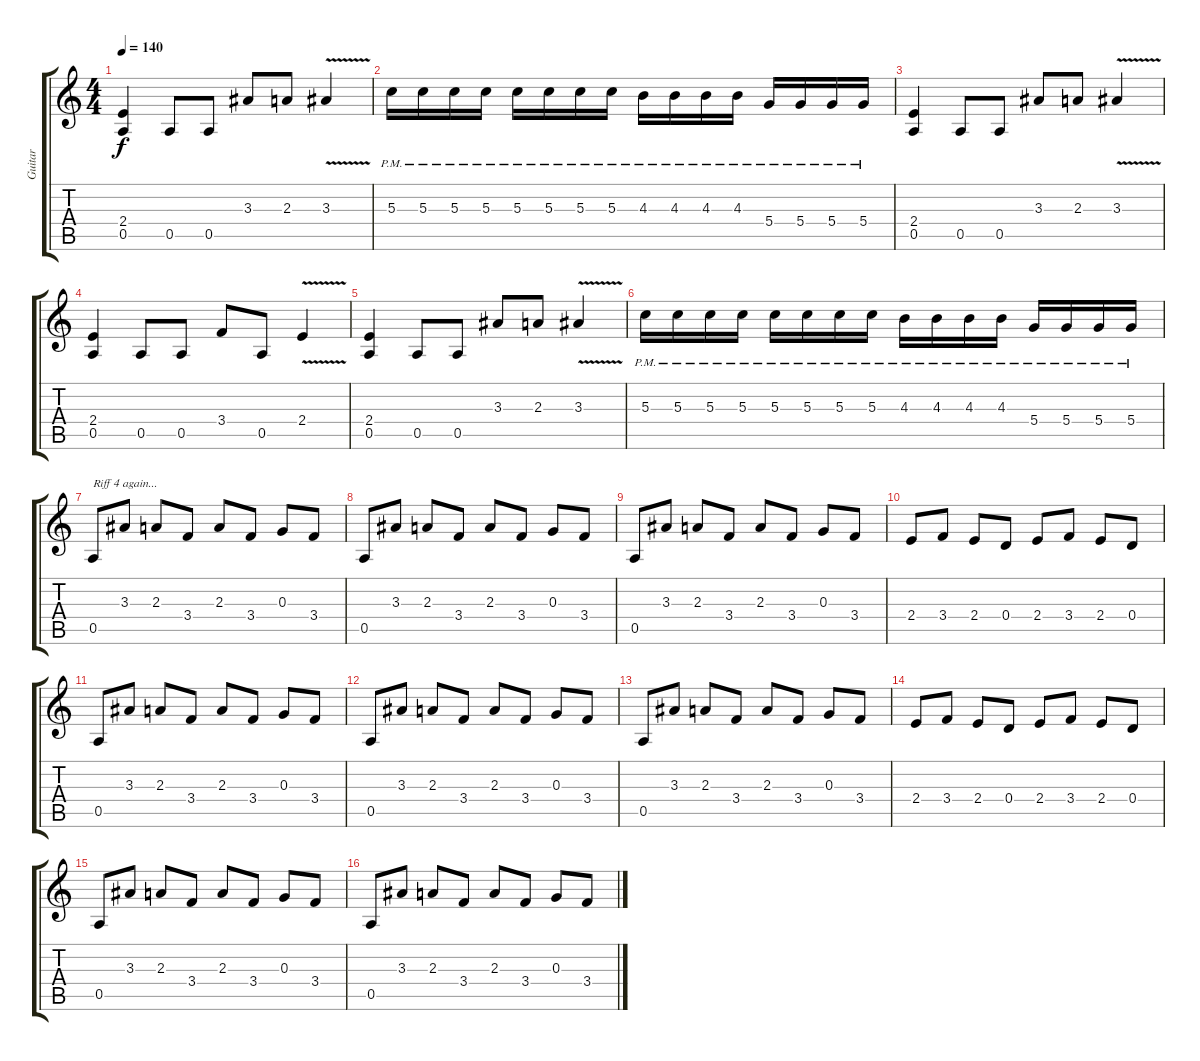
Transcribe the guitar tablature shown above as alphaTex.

\track ("Guitar" "Guitar") {instrument distortionguitar}
\staff {score tabs}
\tuning (E4 B3 G3 D3 A2 E2) {hide}
\ts (4 4)
\tempo 140
\clef g2
\ks c
(2.4 0.5).4{dy f} 0.5.8 0.5.8 3.3.8 2.3.8 3.3{v}.4 |
5.3{pm}.16 5.3{pm}.16 5.3{pm}.16 5.3{pm}.16 5.3{pm}.16 5.3{pm}.16 5.3{pm}.16 5.3{pm}.16 4.3{pm}.16 4.3{pm}.16 4.3{pm}.16 4.3{pm}.16 5.4{pm}.16 5.4{pm}.16 5.4{pm}.16 5.4{pm}.16 |
(2.4 0.5).4 0.5.8 0.5.8 3.3.8 2.3.8 3.3{v}.4 |
(2.4 0.5).4 0.5.8 0.5.8 3.4.8 0.5.8 2.4{v}.4 |
(2.4 0.5).4 0.5.8 0.5.8 3.3.8 2.3.8 3.3{v}.4 |
5.3{pm}.16 5.3{pm}.16 5.3{pm}.16 5.3{pm}.16 5.3{pm}.16 5.3{pm}.16 5.3{pm}.16 5.3{pm}.16 4.3{pm}.16 4.3{pm}.16 4.3{pm}.16 4.3{pm}.16 5.4{pm}.16 5.4{pm}.16 5.4{pm}.16 5.4{pm}.16 |
0.5.8{txt "Riff 4 again..."} 3.3.8 2.3.8 3.4.8 2.3.8 3.4.8 0.3.8 3.4.8 |
0.5.8 3.3.8 2.3.8 3.4.8 2.3.8 3.4.8 0.3.8 3.4.8 |
0.5.8 3.3.8 2.3.8 3.4.8 2.3.8 3.4.8 0.3.8 3.4.8 |
2.4.8 3.4.8 2.4.8 0.4.8 2.4.8 3.4.8 2.4.8 0.4.8 |
0.5.8 3.3.8 2.3.8 3.4.8 2.3.8 3.4.8 0.3.8 3.4.8 |
0.5.8 3.3.8 2.3.8 3.4.8 2.3.8 3.4.8 0.3.8 3.4.8 |
0.5.8 3.3.8 2.3.8 3.4.8 2.3.8 3.4.8 0.3.8 3.4.8 |
2.4.8 3.4.8 2.4.8 0.4.8 2.4.8 3.4.8 2.4.8 0.4.8 |
0.5.8 3.3.8 2.3.8 3.4.8 2.3.8 3.4.8 0.3.8 3.4.8 |
0.5.8 3.3.8 2.3.8 3.4.8 2.3.8 3.4.8 0.3.8 3.4.8
